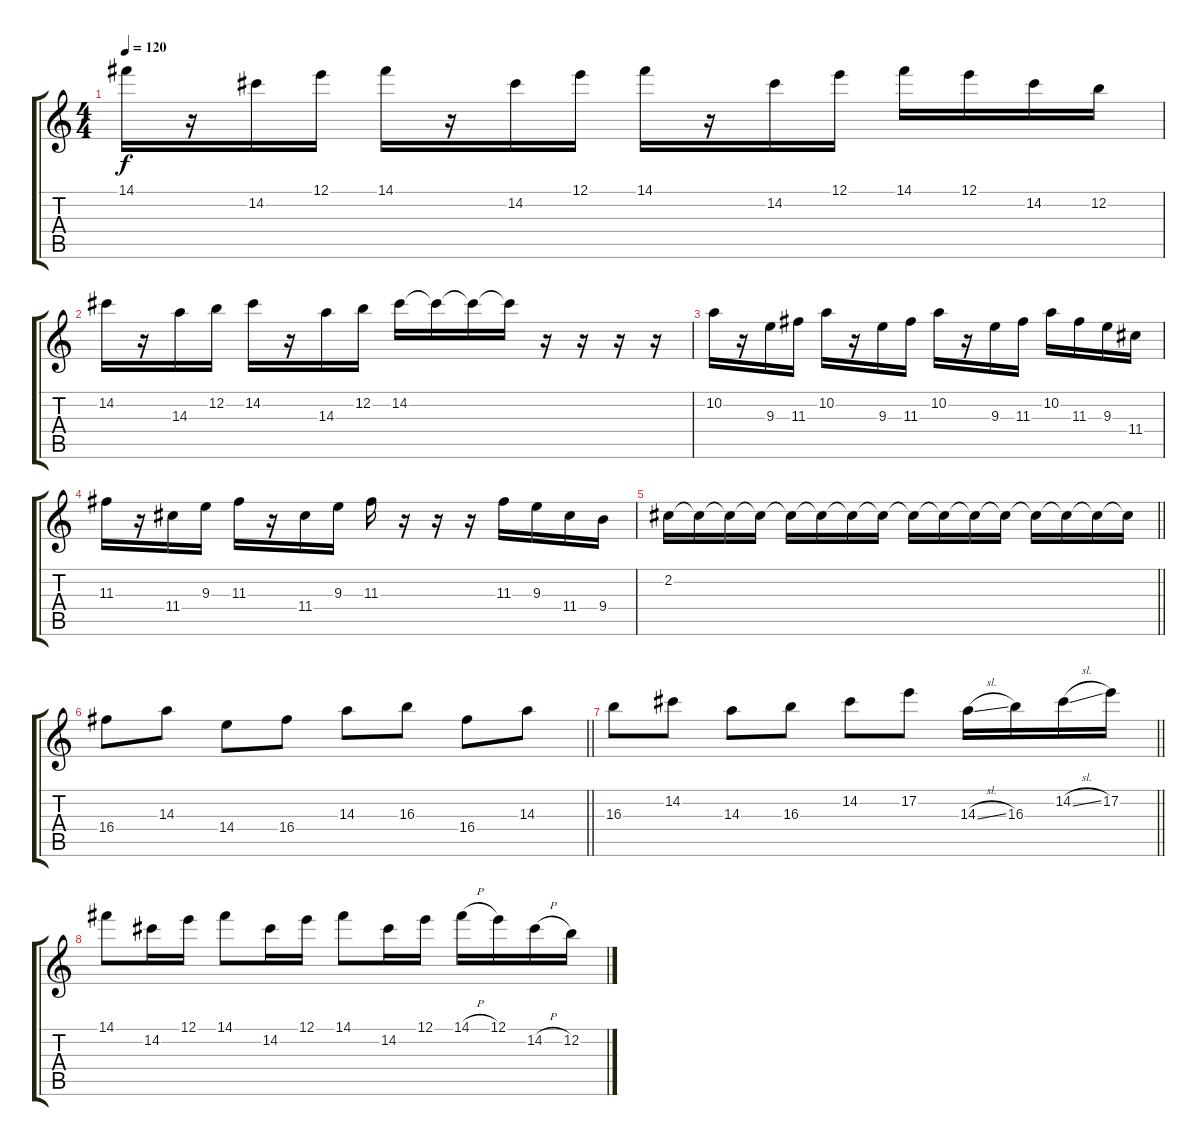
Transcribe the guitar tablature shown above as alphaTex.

\track "" {instrument overdrivenguitar}
\staff {score tabs}
\tuning (E4 B3 G3 D3 A2 E2) {hide}
\ts (4 4)
\tempo 120
\clef g2
\ks c
14.1.16{dy f} r.16 14.2.16 12.1.16 14.1.16 r.16 14.2.16 12.1.16 14.1.16 r.16 14.2.16 12.1.16 14.1.16 12.1.16 14.2.16 12.2.16 |
14.2.16 r.16 14.3.16 12.2.16 14.2.16 r.16 14.3.16 12.2.16 14.2.16 14.2{t}.16 14.2{t}.16 14.2{t}.16 r.16 r.16 r.16 r.16 |
10.2.16 r.16 9.3.16 11.3.16 10.2.16 r.16 9.3.16 11.3.16 10.2.16 r.16 9.3.16 11.3.16 10.2.16 11.3.16 9.3.16 11.4.16 |
11.3.16 r.16 11.4.16 9.3.16 11.3.16 r.16 11.4.16 9.3.16 11.3.16 r.16 r.16 r.16 11.3.16 9.3.16 11.4.16 9.4.16 |
\barLineRight lightlight
2.2.16 2.2{t}.16 2.2{t}.16 2.2{t}.16 2.2{t}.16 2.2{t}.16 2.2{t}.16 2.2{t}.16 2.2{t}.16 2.2{t}.16 2.2{t}.16 2.2{t}.16 2.2{t}.16 2.2{t}.16 2.2{t}.16 2.2{t}.16 |
\barLineRight lightlight
16.4.8{instrument overdrivenguitar} 14.3.8 14.4.8 16.4.8 14.3.8 16.3.8 16.4.8 14.3.8 |
\barLineRight lightlight
16.3.8 14.2.8 14.3.8 16.3.8 14.2.8 17.2.8 14.3{sl}.16 16.3.16 14.2{sl}.16 17.2.16 |
14.1.8 14.2.16 12.1.16 14.1.8 14.2.16 12.1.16 14.1.8 14.2.16 12.1.16 14.1{h}.16 12.1.16 14.2{h}.16 12.2.16
